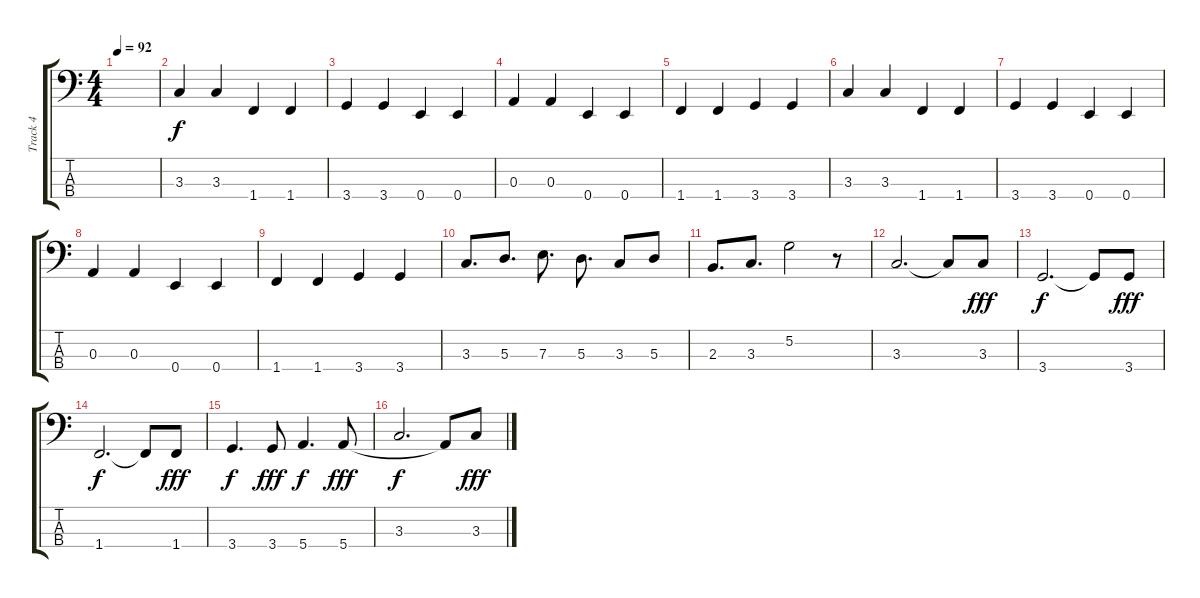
\track ("Track 4" "Track 4") {instrument electricbassfinger}
\staff {score tabs}
\tuning (G2 D2 A1 E1) {hide}
\ts (4 4)
\tempo 92
\clef f4
\ks c
|
3.3.4 3.3.4 1.4.4 1.4.4 |
3.4.4 3.4.4 0.4.4 0.4.4 |
0.3.4 0.3.4 0.4.4 0.4.4 |
1.4.4 1.4.4 3.4.4 3.4.4 |
3.3.4 3.3.4 1.4.4 1.4.4 |
3.4.4 3.4.4 0.4.4 0.4.4 |
0.3.4 0.3.4 0.4.4 0.4.4 |
1.4.4 1.4.4 3.4.4 3.4.4 |
3.3.8{d dy f} 5.3.8{d} 7.3.8{d} 5.3.8{d} 3.3.8 5.3.8 |
2.3.8{d} 3.3.8{d} 5.2.2 r.8 |
3.3.2{d} 3.3{t}.8 3.3.8{dy fff} |
3.4.2{d dy f} 3.4{t}.8 3.4.8{dy fff} |
1.4.2{d dy f} 1.4{t}.8 1.4.8{dy fff} |
3.4.4{d dy f} 3.4.8{dy fff} 5.4.4{d dy f} 5.4.8{dy fff} |
3.3.2{d dy f} 5.4{t}.8 3.3.8{dy fff}
